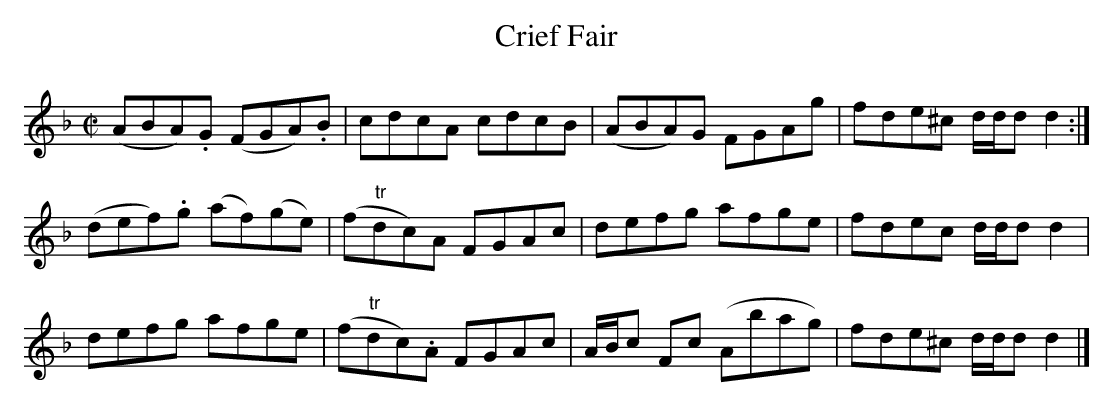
X:1
T:Crief Fair
M:C|
K:D minor
(ABA).G (FGA).B| cdcA cdcB| (ABA)G FGAg| fde^c d/d/d d2:|
(def).g (af)(ge)| (f"tr"dc)A FGAc| defg afge| fdec d/d/d d2|
defg afge| (f"tr"dc).A FGAc| A/B/c Fc (Abag)| fde^c d/d/d d2|]
